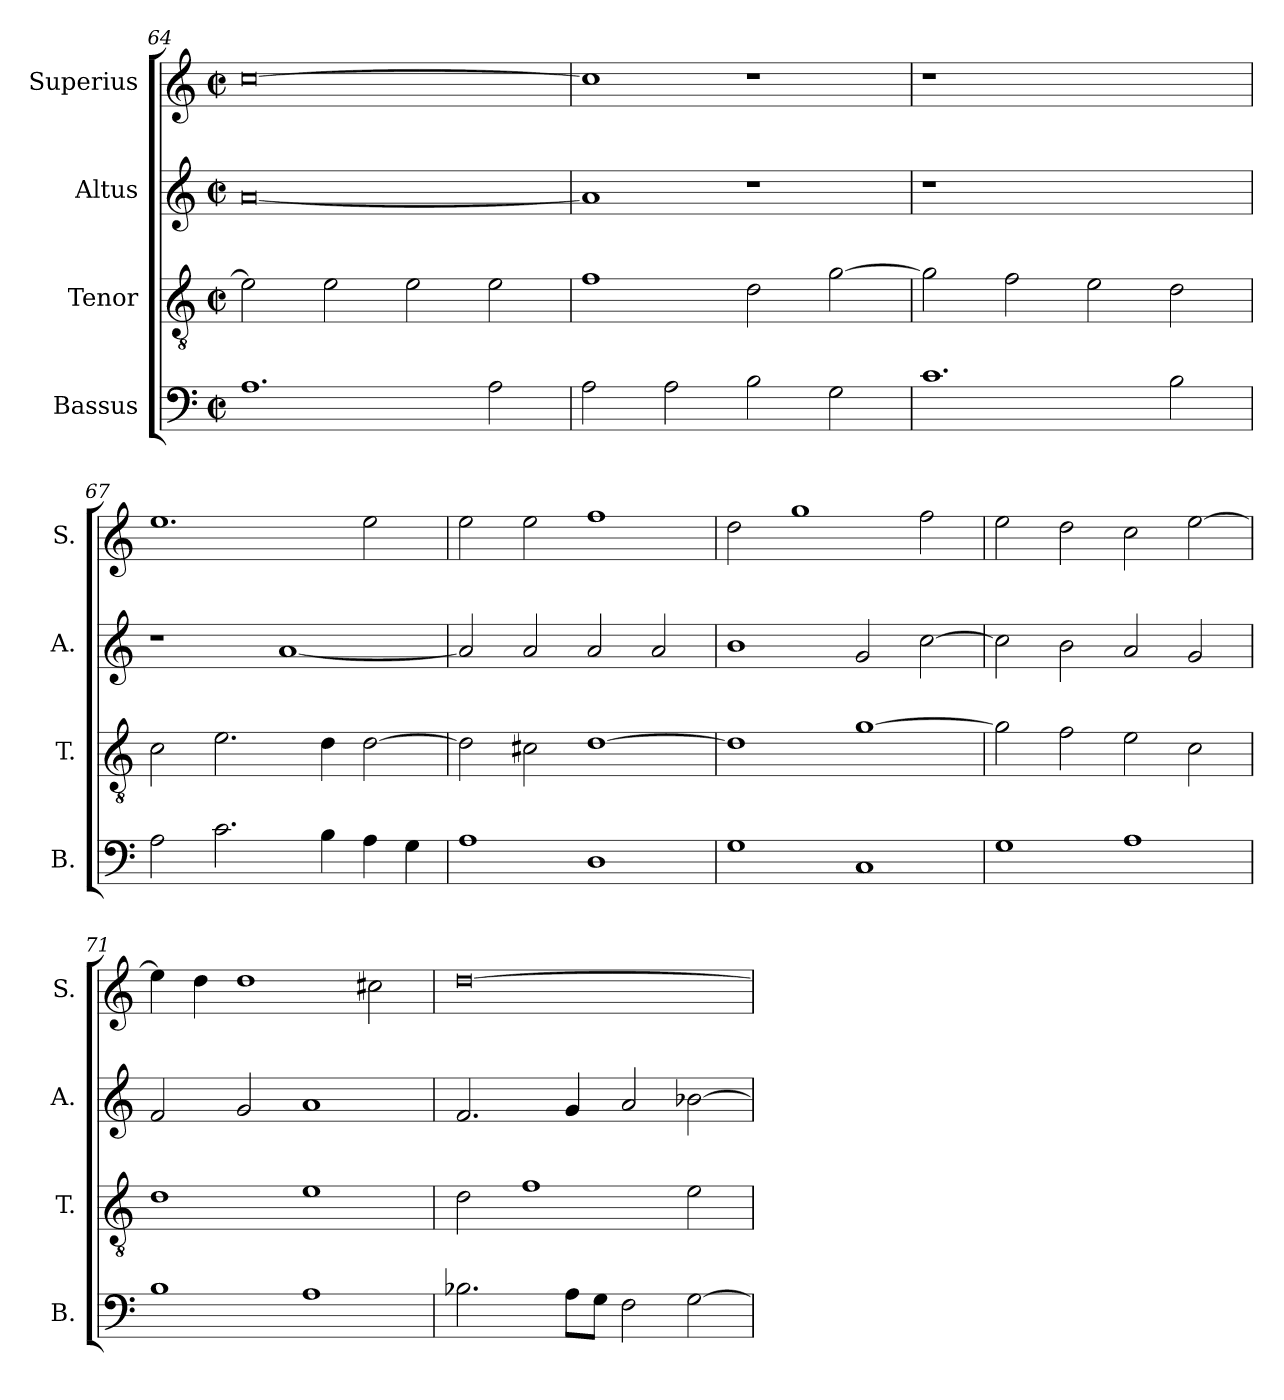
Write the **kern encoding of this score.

**kern	**kern	**kern	**kern
*part4	*part3	*part2	*part1
*staff4	*staff3	*staff2	*staff1
*I"Bassus	*I"Tenor	*I"Altus	*I"Superius
*I'B.	*I'T.	*I'A.	*I'S.
*clefF4	*clefGv2	*clefG2	*clefG2
*	*ITrd7c12	*	*
*k[]	*k[]	*k[]	*k[]
*C:	*C:	*C:	*C:
*M2/2	*M2/2	*M2/2	*M2/2
*met(c|)	*met(c|)	*met(c|)	*met(c|)
=64	=64	=64	=64
1.Ai	2Ei\]	[<0ai	[>0cci
.	2Ei\	.	.
.	2Ei\	.	.
2Ai\	2Ei\	.	.
=65	=65	=65	=65
2Ai\	1Fi	1ai]	1cci]
2Ai\	.	.	.
2Bi\	2Di\	1r	1r
2Gi\	[>2Gi\	.	.
!!LO:LB:g=z
=66	=66	=66	=66
!	!	!LO:N:vis=1	!LO:N:vis=1
1.ci	2Gi\]	1r	1r
.	2Fi\	.	.
.	2Ei\	1ryy	1ryy
2Bi\	2Di\	.	.
=67	=67	=67	=67
2Ai\	2Ci\	1r	1.eei
2.ci\	2.Ei\	.	.
.	.	[<1ai	.
4Bi\	4Di\	.	.
4Ai\	[>2Di\	.	2eei\
4Gi\	.	.	.
=68	=68	=68	=68
1Ai	2Di\]	2ai/]	2eei\
.	2C#Xi\	2ai/	2eei\
1Di	[>1Di	2ai/	1ffi
.	.	2ai/	.
=69	=69	=69	=69
1Gi	1Di]	1bi	2ddi\
.	.	.	1ggi
1Ci	[>1Gi	2gi/	.
.	.	[>2cci\	2ffi\
=70	=70	=70	=70
1Gi	2Gi\]	2cci\]	2eei\
.	2Fi\	2bi\	2ddi\
1Ai	2Ei\	2ai/	2cci\
.	2Ci\	2gi/	[>2eei\
!!LO:PB:g=z
=71	=71	=71	=71
1Bi	1Di	2fi/	4eei\]
.	.	.	4ddi\
.	.	2gi/	1ddi
1Ai	1Ei	1ai	.
.	.	.	2cc#Xi\
=72	=72	=72	=72
2.B-Xi\	2Di\	2.fi/	[>0ddi
.	1Fi	.	.
8Ai\L	.	4gi/	.
8Gi\J	.	.	.
2Fi\	.	2ai/	.
[>2Gi\	2Ei\	[>2b-Xi\	.
=	=	=	=
*-	*-	*-	*-
